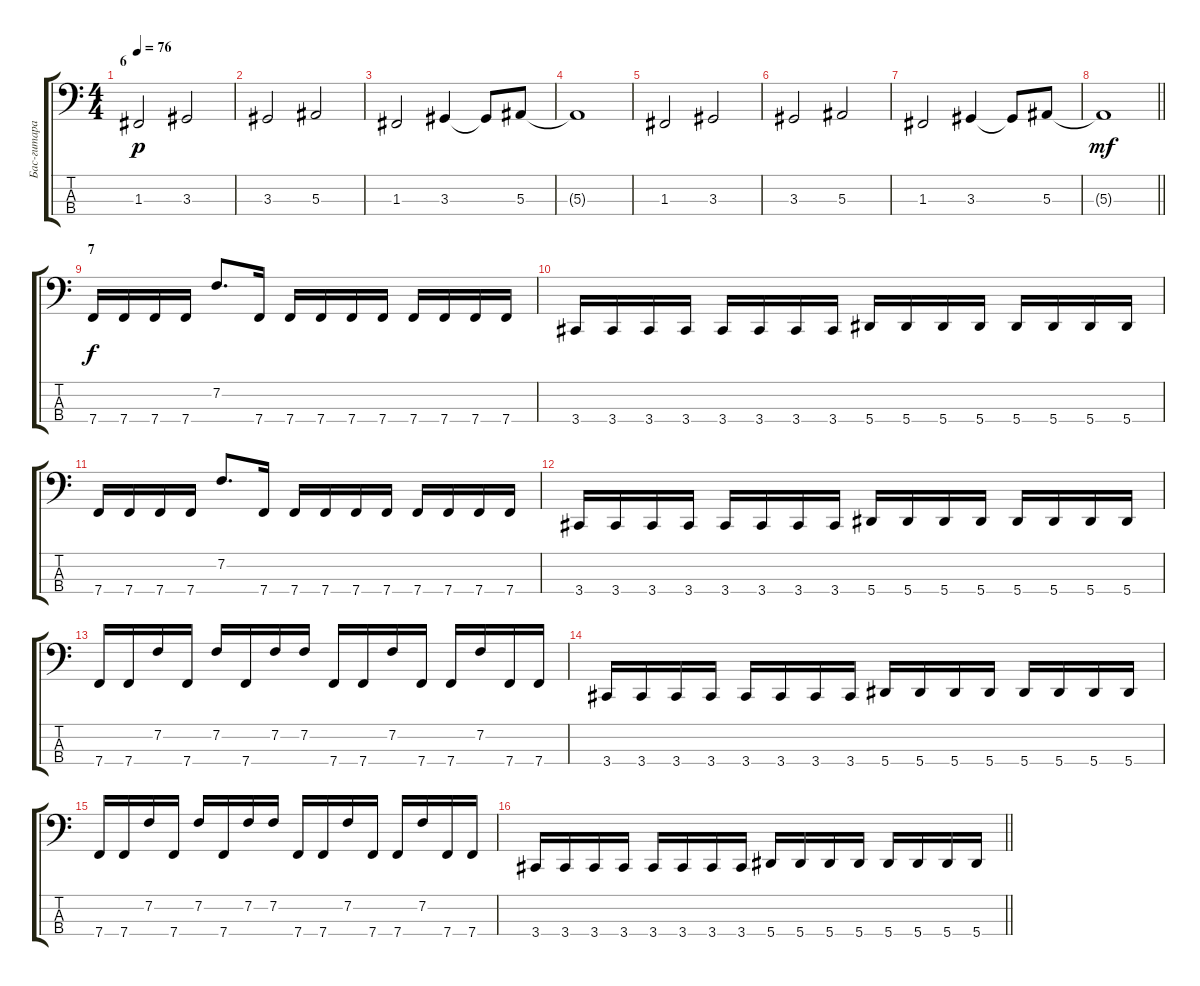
\track ("Бас-гитара" "Бас-гитара") {instrument electricbasspick}
\staff {score tabs}
\tuning (Eb2 Bb1 F1 Bb0) {hide}
\ts (4 4)
\section ("" "6")
\tempo 76
\clef f4
\ks c
1.3.2{dy p} 3.3.2 |
3.3.2 5.3.2 |
1.3.2 3.3.4 3.3{t}.8 5.3.8 |
5.3{t}.1 |
1.3.2 3.3.2 |
3.3.2 5.3.2 |
1.3.2 3.3.4 3.3{t}.8 5.3.8 |
\barLineRight lightlight
5.3{t}.1{dy mf} |
\section ("" "7")
7.4.16{dy f} 7.4.16 7.4.16 7.4.16 7.2.8{d} 7.4.16 7.4.16 7.4.16 7.4.16 7.4.16 7.4.16 7.4.16 7.4.16 7.4.16 |
3.4.16 3.4.16 3.4.16 3.4.16 3.4.16 3.4.16 3.4.16 3.4.16 5.4.16 5.4.16 5.4.16 5.4.16 5.4.16 5.4.16 5.4.16 5.4.16 |
7.4.16 7.4.16 7.4.16 7.4.16 7.2.8{d} 7.4.16 7.4.16 7.4.16 7.4.16 7.4.16 7.4.16 7.4.16 7.4.16 7.4.16 |
3.4.16 3.4.16 3.4.16 3.4.16 3.4.16 3.4.16 3.4.16 3.4.16 5.4.16 5.4.16 5.4.16 5.4.16 5.4.16 5.4.16 5.4.16 5.4.16 |
7.4.16 7.4.16 7.2.16 7.4.16 7.2.16 7.4.16 7.2.16 7.2.16 7.4.16 7.4.16 7.2.16 7.4.16 7.4.16 7.2.16 7.4.16 7.4.16 |
3.4.16 3.4.16 3.4.16 3.4.16 3.4.16 3.4.16 3.4.16 3.4.16 5.4.16 5.4.16 5.4.16 5.4.16 5.4.16 5.4.16 5.4.16 5.4.16 |
7.4.16 7.4.16 7.2.16 7.4.16 7.2.16 7.4.16 7.2.16 7.2.16 7.4.16 7.4.16 7.2.16 7.4.16 7.4.16 7.2.16 7.4.16 7.4.16 |
\barLineRight lightlight
3.4.16 3.4.16 3.4.16 3.4.16 3.4.16 3.4.16 3.4.16 3.4.16 5.4.16 5.4.16 5.4.16 5.4.16 5.4.16 5.4.16 5.4.16 5.4.16
